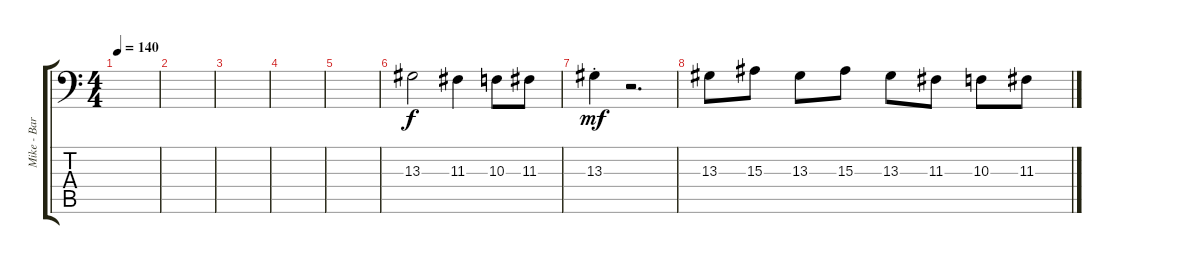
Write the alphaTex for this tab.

\track ("Mike - Bari" "Mike - Bar") {instrument baritonesax}
\staff {score tabs}
\tuning (E3 B2 G2 D2 A1 E1) {hide}
\ts (4 4)
\tempo 140
\clef f4
\ks c
|
|
|
|
|
13.3.2 11.3.4 10.3.8 11.3.8 |
13.3{st}.4{dy mf} r.2{d} |
13.3.8 15.3.8 13.3.8 15.3.8 13.3.8 11.3.8 10.3.8 11.3.8
